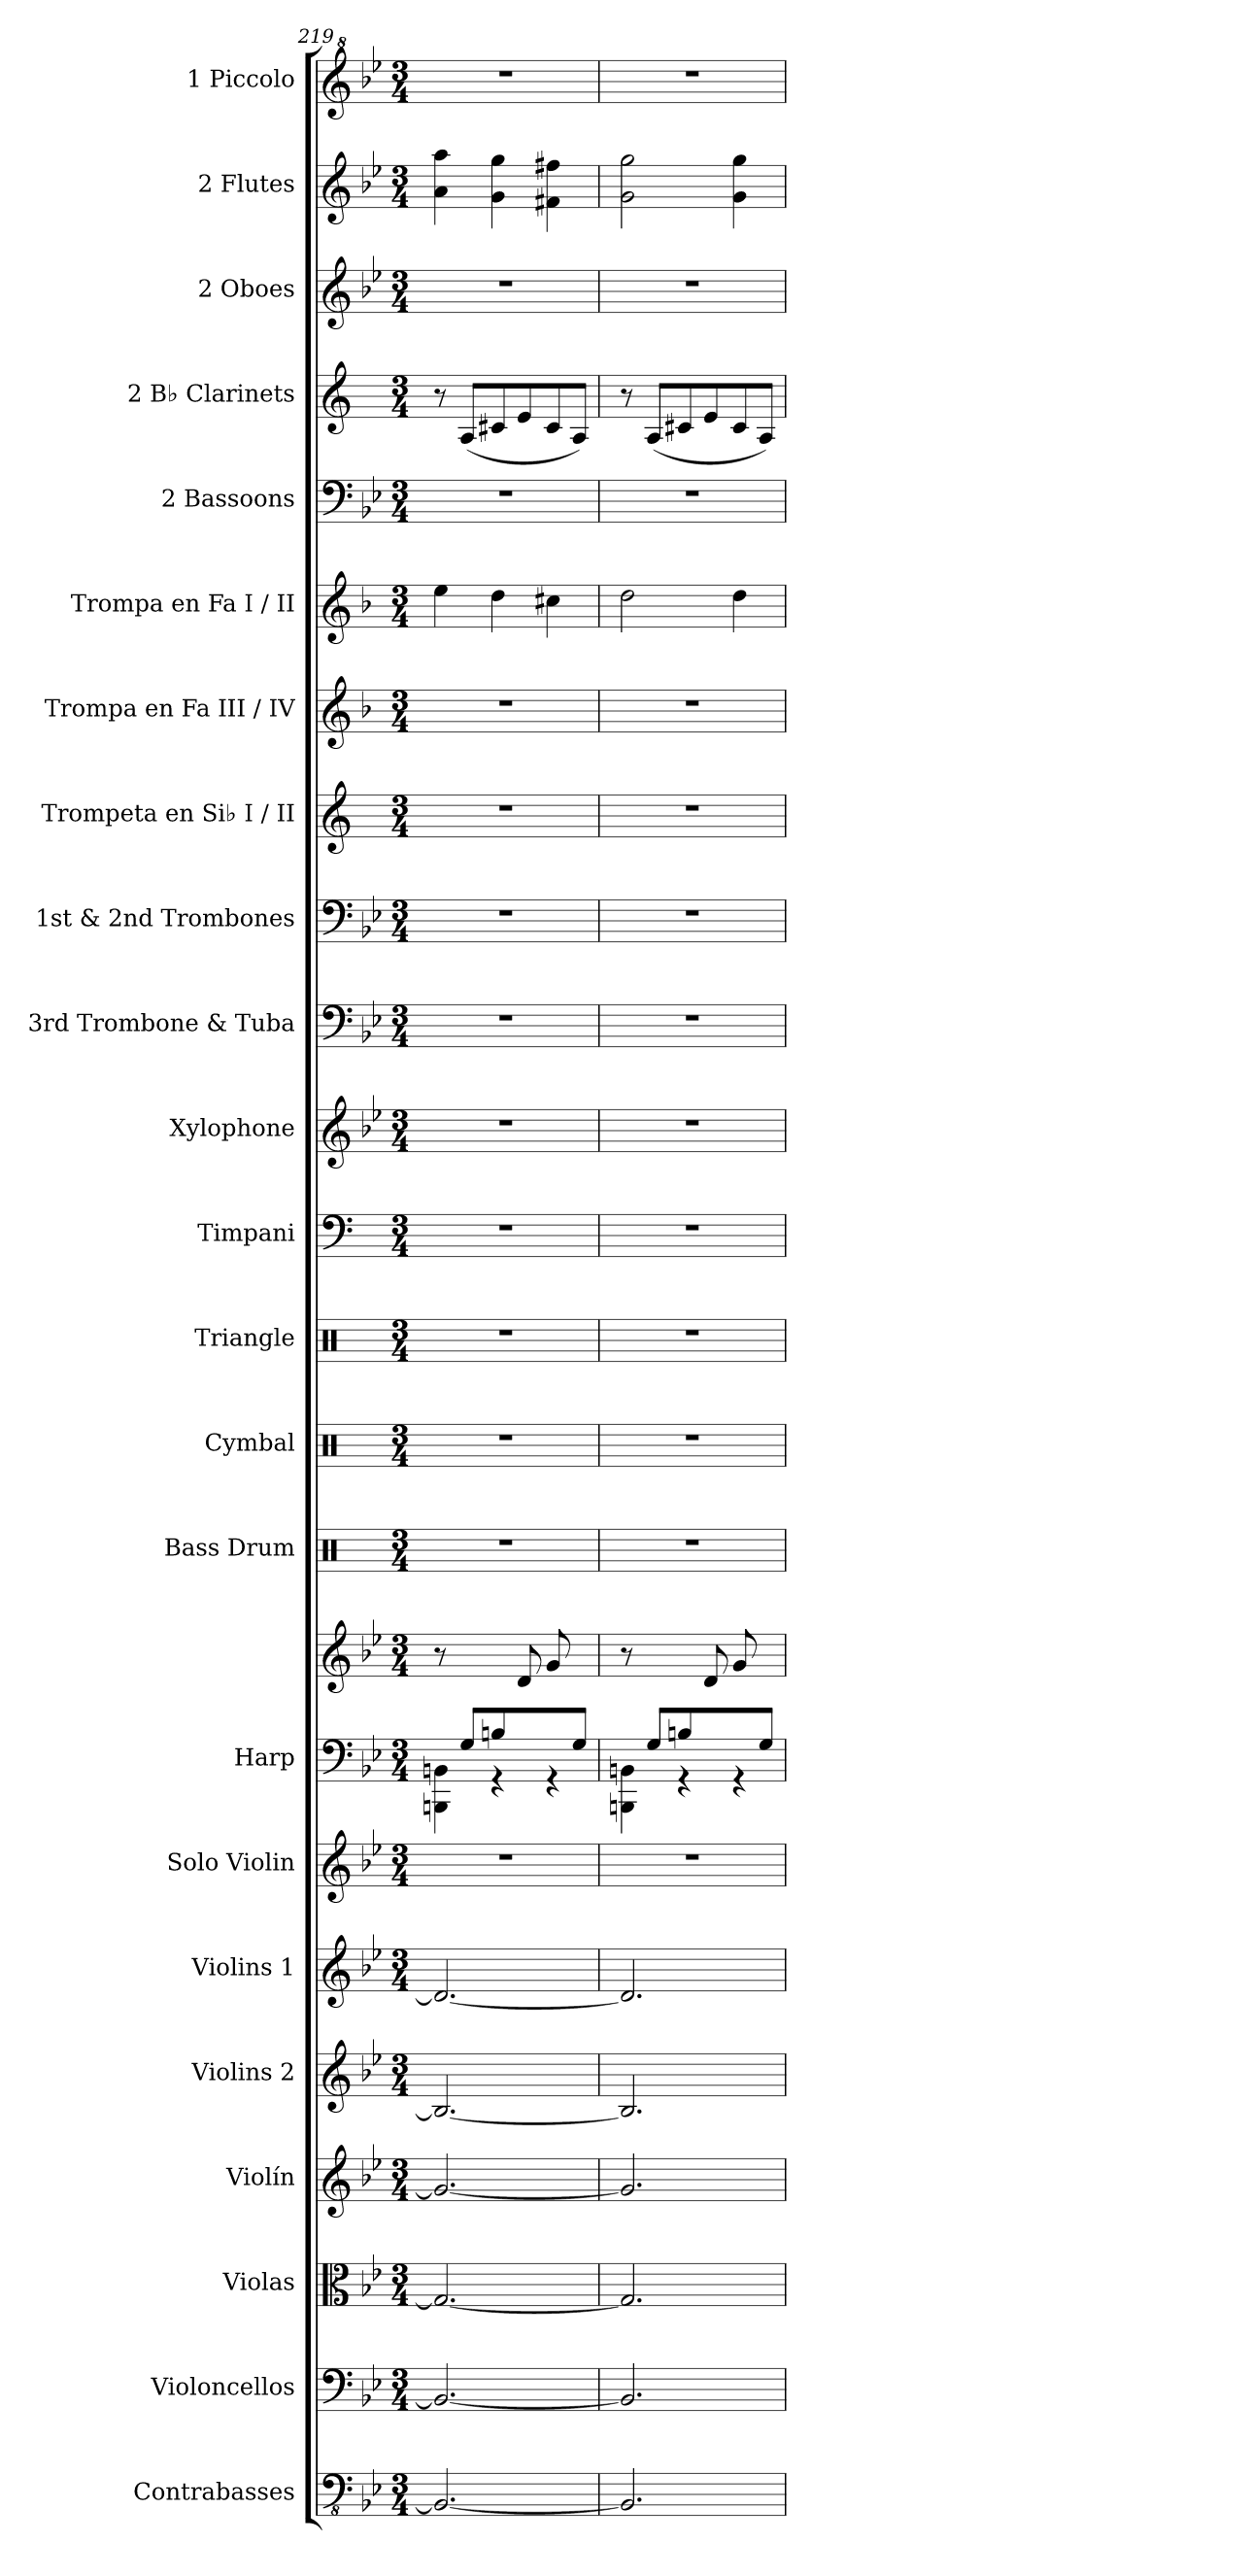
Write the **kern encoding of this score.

**kern	**kern	**kern	**kern	**kern	**kern	**kern	**kern	**kern	**kern	**kern	**kern	**kern	**kern	**kern	**kern	**kern	**kern	**kern	**kern	**kern	**kern	**kern	**kern
*part23	*part22	*part21	*part20	*part19	*part18	*part17	*part16	*part16	*part15	*part14	*part13	*part12	*part11	*part10	*part9	*part8	*part7	*part6	*part5	*part4	*part3	*part2	*part1
*staff24	*staff23	*staff22	*staff21	*staff20	*staff19	*staff18	*staff17	*staff16	*staff15	*staff14	*staff13	*staff12	*staff11	*staff10	*staff9	*staff8	*staff7	*staff6	*staff5	*staff4	*staff3	*staff2	*staff1
*I"Contrabasses	*I"Violoncellos	*I"Violas	*I"Violín	*I"Violins 2	*I"Violins 1	*I"Solo Violin	*I"Harp	*	*I"Bass Drum	*I"Cymbal	*I"Triangle	*I"Timpani	*I"Xylophone	*I"3rd Trombone     &amp; Tuba	*I"1st &amp; 2nd Trombones	*I"Trompeta en Si♭  I / II	*I"Trompa en Fa   III / IV	*I"Trompa en Fa I / II	*I"2 Bassoons	*I"2 B♭ Clarinets	*I"2 Oboes	*I"2 Flutes	*I"1 Piccolo
*I'Cbs.	*I'Vlcs.	*I'Vlas.	*I'Vln.	*I'Vlns. 2	*I'Vlns. 1	*I'S. Vln.	*I'Hrp.	*	*I'B. Dr.	*I'Cym.	*I'Trgl.	*I'Timp.	*I'Xyl.	*I'3rd Trb. &amp; Tba.	*I'1st &amp; 2nd    Trbs.	*I'Tpt. Si♭  I / II	*I'Trmp. Fa   III / IV	*I'Trmp. Fa I / II	*I'2 Bsns.	*I'2 B♭ Cls.	*I'2 Obs.	*I'2 Fls.	*I'1 Picc.
!!LO:PB:g=z
*clefFv4	*clefF4	*clefC3	*clefG2	*clefG2	*clefG2	*clefG2	*clefF4	*clefG2	*clefX	*clefX	*clefX	*clefF4	*clefG2	*clefF4	*clefF4	*clefG2	*clefG2	*clefG2	*clefF4	*clefG2	*clefG2	*clefG2	*clefG^2
*	*	*	*	*	*	*	*	*	*	*	*	*	*ITrd-7c-12	*	*	*ITrd1c2	*ITrd4c7	*ITrd4c7	*	*ITrd1c2	*	*	*ITrd-7c-12
*k[b-e-]	*k[b-e-]	*k[b-e-]	*k[b-e-]	*k[b-e-]	*k[b-e-]	*k[b-e-]	*k[b-e-]	*k[b-e-]	*k[]	*k[]	*k[]	*k[]	*k[b-e-]	*k[b-e-]	*k[b-e-]	*k[b-e-]	*k[b-e-]	*k[b-e-]	*k[b-e-]	*k[b-e-]	*k[b-e-]	*k[b-e-]	*k[b-e-]
*M3/4	*M3/4	*M3/4	*M3/4	*M3/4	*M3/4	*M3/4	*M3/4	*M3/4	*M3/4	*M3/4	*M3/4	*M3/4	*M3/4	*M3/4	*M3/4	*M3/4	*M3/4	*M3/4	*M3/4	*M3/4	*M3/4	*M3/4	*M3/4
=219	=219	=219	=219	=219	=219	=219	=219	=219	=219	=219	=219	=219	=219	=219	=219	=219	=219	=219	=219	=219	=219	=219	=219
*	*	*	*	*	*	*	*^	*	*	*	*	*	*	*	*	*	*	*	*	*	*	*	*
2.BBB/_	2.BB/_	2.G/_	2.g/_	2.B/_	2.d/_	2.r	8ryy	4BBBn\ 4BBn\	8r	2.r	2.r	2.r	2.r	2.r	2.r	2.r	2.r	2.r	4a\	2.r	8r	2.r	4a\ 4aa\	2.r
.	.	.	.	.	.	.	8G/L	.	4ryy	.	.	.	.	.	.	.	.	.	.	.	(<8G/L	.	.	.
.	.	.	.	.	.	.	8Bn/	4r	.	.	.	.	.	.	.	.	.	.	4g\	.	8Bn/	.	4g\ 4gg\	.
.	.	.	.	.	.	.	4ryy	.	8d/	.	.	.	.	.	.	.	.	.	.	.	8d/	.	.	.
.	.	.	.	.	.	.	.	4r	8g/	.	.	.	.	.	.	.	.	.	4f#X\	.	8B/	.	4f#X\ 4ff#X\	.
.	.	.	.	.	.	.	8G/J	.	8ryy	.	.	.	.	.	.	.	.	.	.	.	8G/J)	.	.	.
=220	=220	=220	=220	=220	=220	=220	=220	=220	=220	=220	=220	=220	=220	=220	=220	=220	=220	=220	=220	=220	=220	=220	=220	=220
2.BBB/]	2.BB/]	2.G/]	2.g/]	2.B/]	2.d/]	2.r	8ryy	4BBBn\ 4BBn\	8r	2.r	2.r	2.r	2.r	2.r	2.r	2.r	2.r	2.r	2g\	2.r	8r	2.r	2g\ 2gg\	2.r
.	.	.	.	.	.	.	8G/L	.	4ryy	.	.	.	.	.	.	.	.	.	.	.	(<8G/L	.	.	.
.	.	.	.	.	.	.	8Bn/	4r	.	.	.	.	.	.	.	.	.	.	.	.	8Bn/	.	.	.
.	.	.	.	.	.	.	4ryy	.	8d/	.	.	.	.	.	.	.	.	.	.	.	8d/	.	.	.
.	.	.	.	.	.	.	.	4r	8g/	.	.	.	.	.	.	.	.	.	4g\	.	8B/	.	4g\ 4gg\	.
.	.	.	.	.	.	.	8G/J	.	8ryy	.	.	.	.	.	.	.	.	.	.	.	8G/J)	.	.	.
*	*	*	*	*	*	*	*v	*v	*	*	*	*	*	*	*	*	*	*	*	*	*	*	*	*
=	=	=	=	=	=	=	=	=	=	=	=	=	=	=	=	=	=	=	=	=	=	=	=
*-	*-	*-	*-	*-	*-	*-	*-	*-	*-	*-	*-	*-	*-	*-	*-	*-	*-	*-	*-	*-	*-	*-	*-
